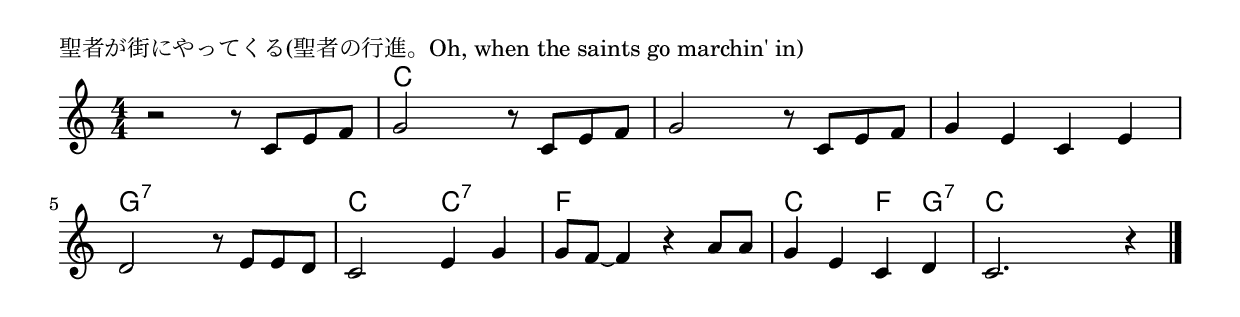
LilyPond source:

\version "2.18.2"

% 聖者が街にやってくる(聖者の行進。Oh, when the saints go marchin' in)

\header {
piece = "聖者が街にやってくる(聖者の行進。Oh, when the saints go marchin' in)"
}

melody =
\relative c' {
\key c \major
\time 4/4
\set Score.tempoHideNote = ##t
\tempo 4=100
\numericTimeSignature

r2 r8 c e f |
g2 r8 c, e f |
g2 r8 c, e f |
g4 e c e |
\break
d2 r8 e e d |
c2 e4 g |
g8 f ~ f4 r a8 a |
g4 e c d |
c2. r4 |

\bar "|."
}
\score {
<<
\chords {
\set noChordSymbol = ""
\set chordChanges=##t
%%
r1 c4 c c c c c c c  c c c c 
g:7 g:7 g:7 g:7 c c c:7 c:7 f f f f 
c c f g:7 c c c c


}
\new Staff {\melody}
>>
\layout {
line-width = #190
indent = 0\mm
}
\midi {}
}